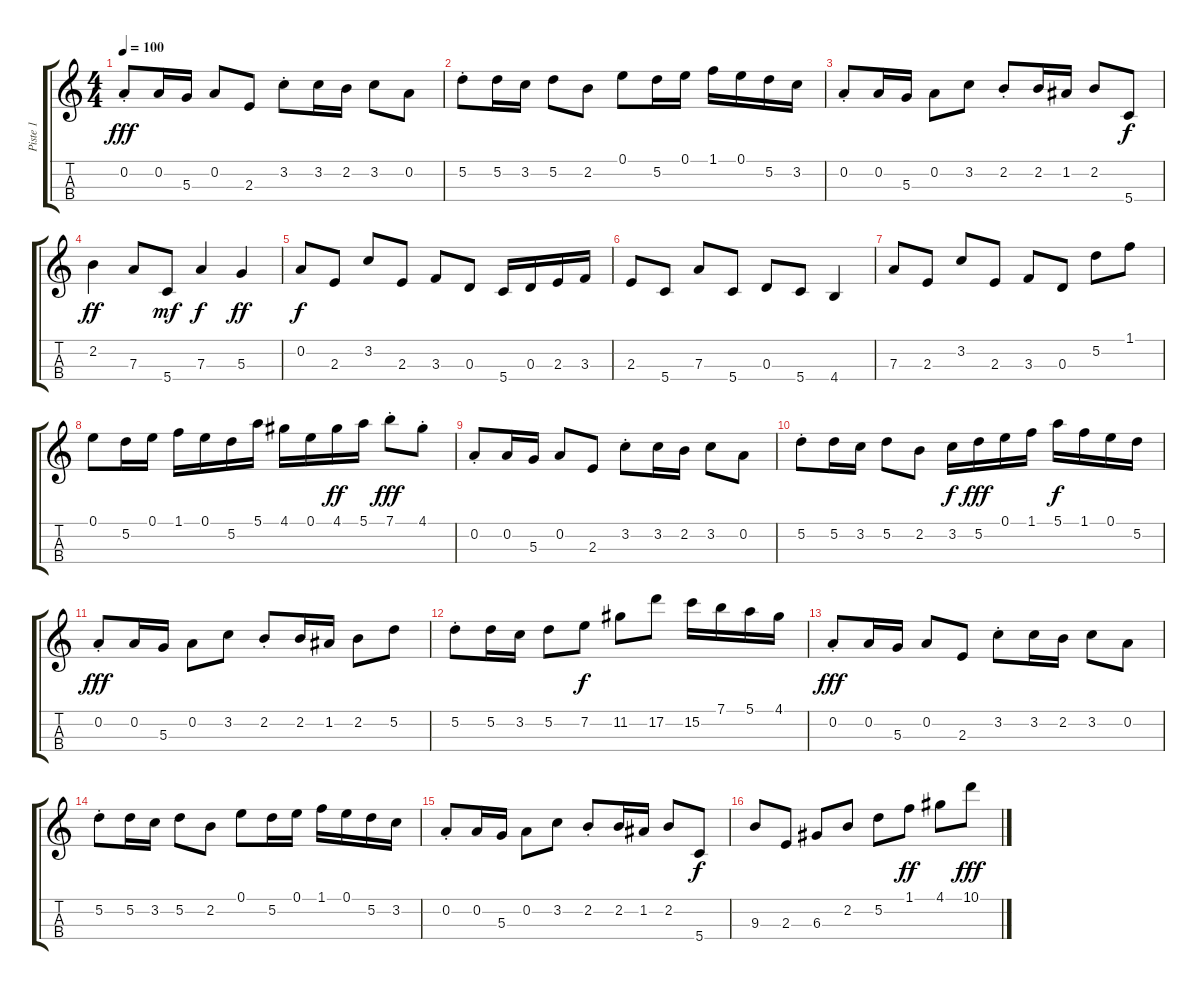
\track ("Piste 1" "Piste 1") {instrument stringensemble1}
\staff {score tabs}
\tuning (E5 A4 D4 G3) {hide}
\ts (4 4)
\tempo 100
\clef g2
\ks c
0.2{st}.8{dy fff} 0.2.16 5.3.16 0.2.8 2.3.8 3.2{st}.8 3.2.16 2.2.16 3.2.8 0.2.8 |
5.2{st}.8 5.2.16 3.2.16 5.2.8 2.2.8 0.1.8 5.2.16 0.1.16 1.1.16 0.1.16 5.2.16 3.2.16 |
0.2{st}.8 0.2.16 5.3.16 0.2.8 3.2.8 2.2{st}.8 2.2.16 1.2.16 2.2.8 5.4.8{dy f} |
2.2.4{dy ff} 7.3.8 5.4.8{dy mf} 7.3.4{dy f} 5.3.4{dy ff} |
0.2.8{dy f} 2.3.8 3.2.8 2.3.8 3.3.8 0.3.8 5.4.16 0.3.16 2.3.16 3.3.16 |
2.3.8 5.4.8 7.3.8 5.4.8 0.3.8 5.4.8 4.4.4 |
7.3.8 2.3.8 3.2.8 2.3.8 3.3.8 0.3.8 5.2.8 1.1.8 |
0.1.8 5.2.16 0.1.16 1.1.16 0.1.16 5.2.16 5.1.16 4.1.16 0.1.16 4.1.16{dy ff} 5.1.16 7.1{st}.8{dy fff} 4.1{st}.8 |
0.2{st}.8 0.2.16 5.3.16 0.2.8 2.3.8 3.2{st}.8 3.2.16 2.2.16 3.2.8 0.2.8 |
5.2{st}.8 5.2.16 3.2.16 5.2.8 2.2.8 3.2.16{dy f} 5.2.16{dy fff} 0.1.16 1.1.16 5.1.16{dy f} 1.1.16 0.1.16 5.2.16 |
0.2{st}.8{dy fff} 0.2.16 5.3.16 0.2.8 3.2.8 2.2{st}.8 2.2.16 1.2.16 2.2.8 5.2.8 |
5.2{st}.8 5.2.16 3.2.16 5.2.8 7.2.8{dy f} 11.2.8 17.2.8 15.2.16 7.1.16 5.1.16 4.1.16 |
0.2{st}.8{dy fff} 0.2.16 5.3.16 0.2.8 2.3.8 3.2{st}.8 3.2.16 2.2.16 3.2.8 0.2.8 |
5.2{st}.8 5.2.16 3.2.16 5.2.8 2.2.8 0.1.8 5.2.16 0.1.16 1.1.16 0.1.16 5.2.16 3.2.16 |
0.2{st}.8 0.2.16 5.3.16 0.2.8 3.2.8 2.2{st}.8 2.2.16 1.2.16 2.2.8 5.4.8{dy f} |
9.3.8 2.3.8 6.3.8 2.2.8 5.2.8 1.1.8{dy ff} 4.1.8 10.1.8{dy fff}
